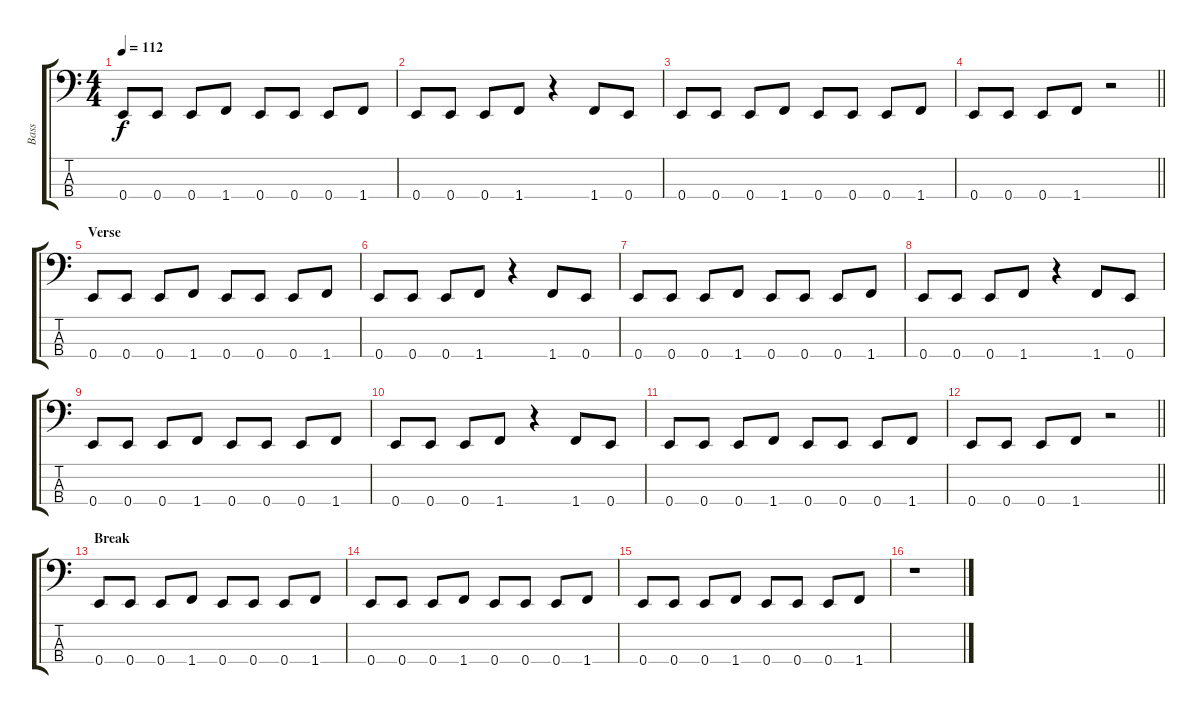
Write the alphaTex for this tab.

\track ("Bass" "Bass") {instrument electricbassfinger}
\staff {score tabs}
\tuning (G2 D2 A1 E1) {hide}
\ts (4 4)
\tempo 112
\clef f4
\ks c
0.4.8{dy f} 0.4.8 0.4.8 1.4.8 0.4.8 0.4.8 0.4.8 1.4.8 |
0.4.8 0.4.8 0.4.8 1.4.8 r.4 1.4.8 0.4.8 |
0.4.8 0.4.8 0.4.8 1.4.8 0.4.8 0.4.8 0.4.8 1.4.8 |
\barLineRight lightlight
0.4.8 0.4.8 0.4.8 1.4.8 r.2 |
\section ("" "Verse")
0.4.8 0.4.8 0.4.8 1.4.8 0.4.8 0.4.8 0.4.8 1.4.8 |
0.4.8 0.4.8 0.4.8 1.4.8 r.4 1.4.8 0.4.8 |
0.4.8 0.4.8 0.4.8 1.4.8 0.4.8 0.4.8 0.4.8 1.4.8 |
0.4.8 0.4.8 0.4.8 1.4.8 r.4 1.4.8 0.4.8 |
0.4.8 0.4.8 0.4.8 1.4.8 0.4.8 0.4.8 0.4.8 1.4.8 |
0.4.8 0.4.8 0.4.8 1.4.8 r.4 1.4.8 0.4.8 |
0.4.8 0.4.8 0.4.8 1.4.8 0.4.8 0.4.8 0.4.8 1.4.8 |
\barLineRight lightlight
0.4.8 0.4.8 0.4.8 1.4.8 r.2 |
\section ("" "Break")
0.4.8 0.4.8 0.4.8 1.4.8 0.4.8 0.4.8 0.4.8 1.4.8 |
0.4.8 0.4.8 0.4.8 1.4.8 0.4.8 0.4.8 0.4.8 1.4.8 |
0.4.8 0.4.8 0.4.8 1.4.8 0.4.8 0.4.8 0.4.8 1.4.8 |
r.1
